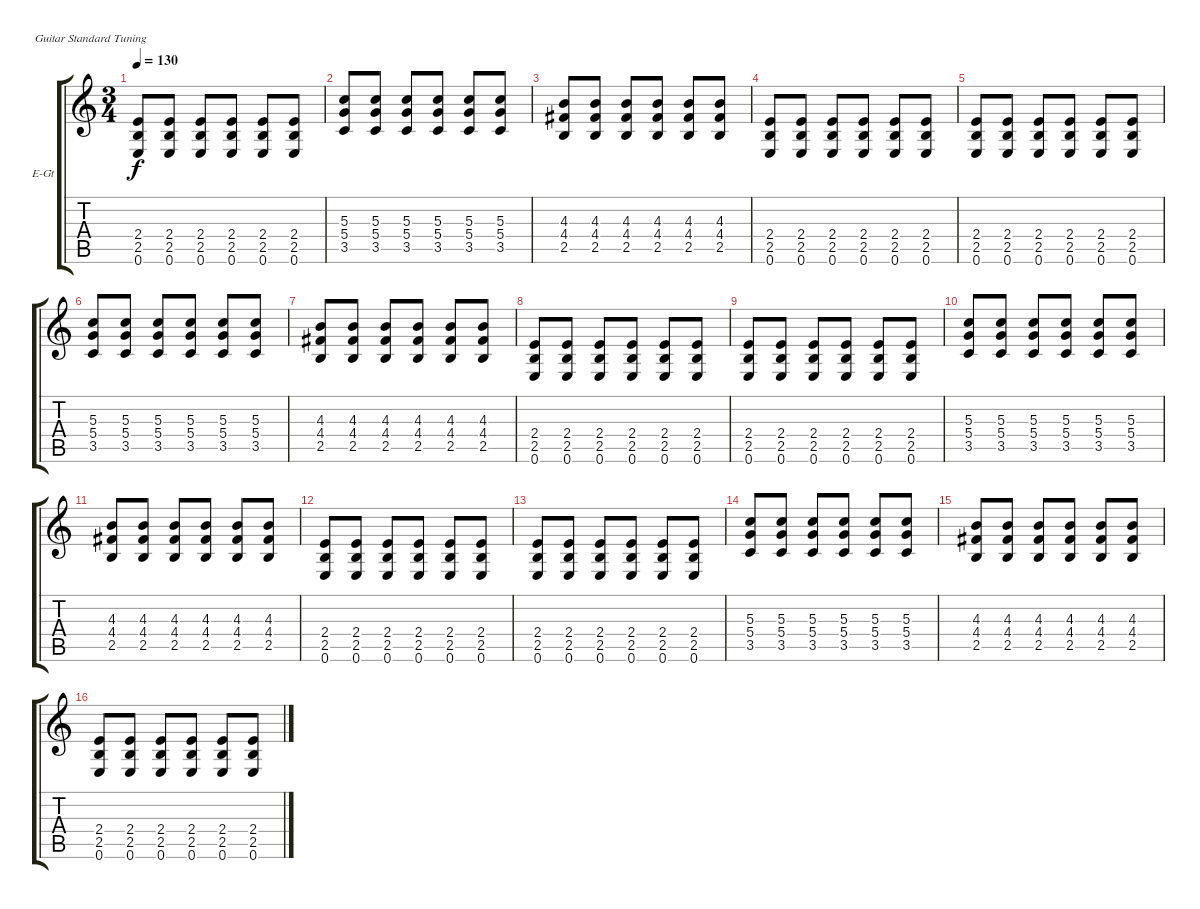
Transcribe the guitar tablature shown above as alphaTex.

\defaultSystemsLayout 4
\bracketExtendMode groupsimilarinstruments
\firstSystemTrackNameOrientation horizontal
\otherSystemsTrackNameOrientation horizontal
\chordDiagramsInScore
\track ("Dirty Rhythm Guitar" "E-Gt") {instrument distortionguitar}
\staff {score tabs}
\tuning (E4 B3 G3 D3 A2 E2)
\ts (3 4)
\tempo 130
\clef g2
\ks c
(0.6 2.5 2.4).8{dy f} (0.6 2.5 2.4).8 (0.6 2.5 2.4).8 (0.6 2.5 2.4).8 (0.6 2.5 2.4).8 (0.6 2.5 2.4).8 |
(3.5 5.4 5.3).8 (3.5 5.4 5.3).8 (3.5 5.4 5.3).8 (3.5 5.4 5.3).8 (3.5 5.4 5.3).8 (3.5 5.4 5.3).8 |
(2.5 4.4 4.3).8 (2.5 4.4 4.3).8 (2.5 4.4 4.3).8 (2.5 4.4 4.3).8 (2.5 4.4 4.3).8 (2.5 4.4 4.3).8 |
(0.6 2.5 2.4).8 (0.6 2.5 2.4).8 (0.6 2.5 2.4).8 (0.6 2.5 2.4).8 (0.6 2.5 2.4).8 (0.6 2.5 2.4).8 |
(0.6 2.5 2.4).8 (0.6 2.5 2.4).8 (0.6 2.5 2.4).8 (0.6 2.5 2.4).8 (0.6 2.5 2.4).8 (0.6 2.5 2.4).8 |
(3.5 5.4 5.3).8 (3.5 5.4 5.3).8 (3.5 5.4 5.3).8 (3.5 5.4 5.3).8 (3.5 5.4 5.3).8 (3.5 5.4 5.3).8 |
(2.5 4.4 4.3).8 (2.5 4.4 4.3).8 (2.5 4.4 4.3).8 (2.5 4.4 4.3).8 (2.5 4.4 4.3).8 (2.5 4.4 4.3).8 |
(0.6 2.5 2.4).8 (0.6 2.5 2.4).8 (0.6 2.5 2.4).8 (0.6 2.5 2.4).8 (0.6 2.5 2.4).8 (0.6 2.5 2.4).8 |
(0.6 2.5 2.4).8 (0.6 2.5 2.4).8 (0.6 2.5 2.4).8 (0.6 2.5 2.4).8 (0.6 2.5 2.4).8 (0.6 2.5 2.4).8 |
(3.5 5.4 5.3).8 (3.5 5.4 5.3).8 (3.5 5.4 5.3).8 (3.5 5.4 5.3).8 (3.5 5.4 5.3).8 (3.5 5.4 5.3).8 |
(2.5 4.4 4.3).8 (2.5 4.4 4.3).8 (2.5 4.4 4.3).8 (2.5 4.4 4.3).8 (2.5 4.4 4.3).8 (2.5 4.4 4.3).8 |
(0.6 2.5 2.4).8 (0.6 2.5 2.4).8 (0.6 2.5 2.4).8 (0.6 2.5 2.4).8 (0.6 2.5 2.4).8 (0.6 2.5 2.4).8 |
(0.6 2.5 2.4).8 (0.6 2.5 2.4).8 (0.6 2.5 2.4).8 (0.6 2.5 2.4).8 (0.6 2.5 2.4).8 (0.6 2.5 2.4).8 |
(3.5 5.4 5.3).8 (3.5 5.4 5.3).8 (3.5 5.4 5.3).8 (3.5 5.4 5.3).8 (3.5 5.4 5.3).8 (3.5 5.4 5.3).8 |
(2.5 4.4 4.3).8 (2.5 4.4 4.3).8 (2.5 4.4 4.3).8 (2.5 4.4 4.3).8 (2.5 4.4 4.3).8 (2.5 4.4 4.3).8 |
(0.6 2.5 2.4).8 (0.6 2.5 2.4).8 (0.6 2.5 2.4).8 (0.6 2.5 2.4).8 (0.6 2.5 2.4).8 (0.6 2.5 2.4).8
